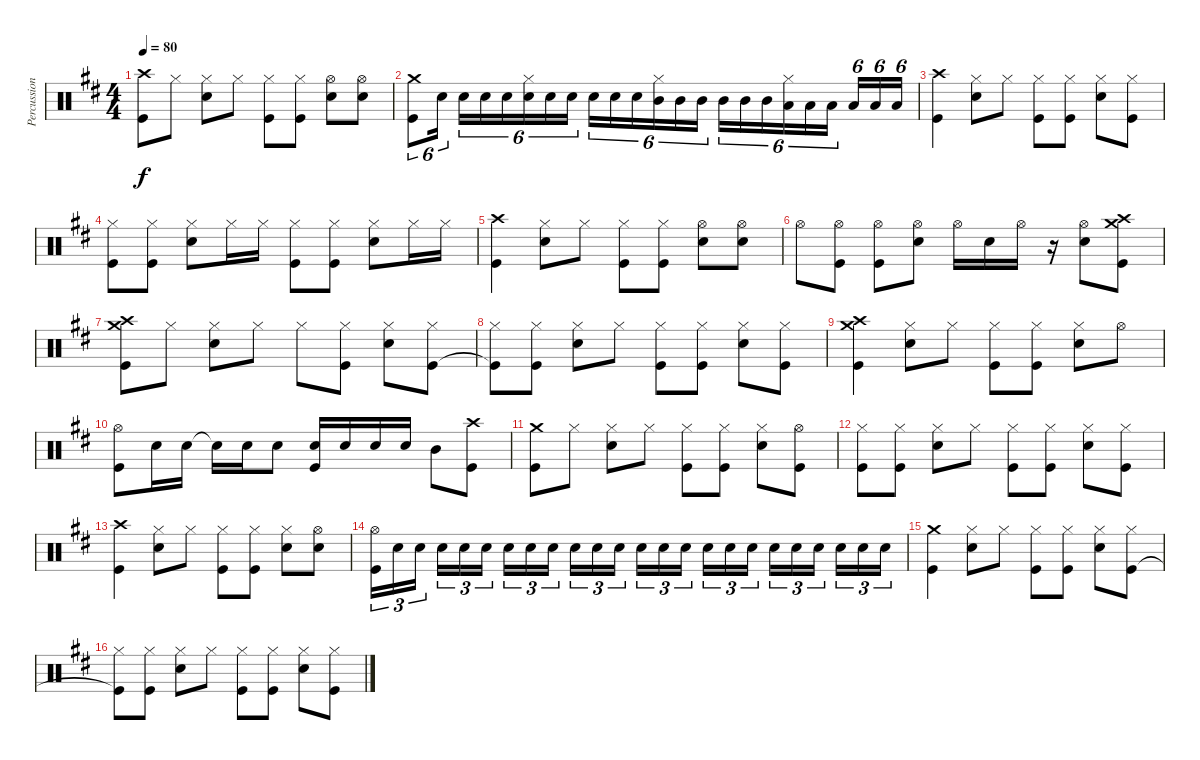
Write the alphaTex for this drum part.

\track ("Percussions" "Percussion") {instrument percussion}
\staff {score}
\articulation defaults
\ts (4 4)
\tempo 80
\clef neutral
\ks d
("Crash high (hit)" "Kick (hit)").8{dy f} "Hi-Hat (closed)".8 ("Hi-Hat (closed)" "Snare (hit) 2").8 "Hi-Hat (closed)".8 ("Hi-Hat (closed)" "Kick (hit)").8 ("Hi-Hat (closed)" "Kick (hit)").8 ("Hi-Hat (open)" "Snare (hit) 2").8 ("Hi-Hat (open)" "Snare (hit) 2").8 |
("Crash medium (hit)" "Kick (hit)").8{tu (6 4)} "Snare (hit) 2".16{tu (6 4)} "Snare (hit) 2".16{tu (6 4)} "Snare (hit) 2".16{tu (6 4)} "Snare (hit) 2".16{tu (6 4)} ("Hi-Hat (closed)" "Snare (hit) 2").16{tu (6 4)} "Snare (hit) 2".16{tu (6 4)} "Snare (hit) 2".16{tu (6 4)} "Snare (hit) 2".16{tu (6 4)} "Snare (hit) 2".16{tu (6 4)} "Snare (hit) 2".16{tu (6 4)} ("Hi-Hat (closed)" "Mid Tom (hit)").16{tu (6 4)} "Mid Tom (hit)".16{tu (6 4)} "Mid Tom (hit)".16{tu (6 4)} "Mid Tom (hit)".16{tu (6 4)} "Mid Tom (hit)".16{tu (6 4)} "Mid Tom (hit)".16{tu (6 4)} ("Hi-Hat (closed)" "Low Tom (hit)").16{tu (6 4)} "Low Tom (hit)".16{tu (6 4)} "Low Tom (hit)".16{tu (6 4)} "Low Tom (hit)".16{tu (6 4)} "Low Tom (hit)".16{tu (6 4)} "Low Tom (hit)".16{tu (6 4)} |
("Crash high (hit)" "Kick (hit)").4 ("Hi-Hat (closed)" "Snare (hit) 2").8 "Hi-Hat (closed)".8 ("Hi-Hat (closed)" "Kick (hit)").8 ("Hi-Hat (closed)" "Kick (hit)").8 ("Hi-Hat (closed)" "Snare (hit) 2").8 ("Hi-Hat (closed)" "Kick (hit)").8 |
("Hi-Hat (closed)" "Kick (hit)").8 ("Hi-Hat (closed)" "Kick (hit)").8 ("Hi-Hat (closed)" "Snare (hit) 2").8 "Hi-Hat (closed)".16 "Hi-Hat (closed)".16 ("Hi-Hat (closed)" "Kick (hit)").8 ("Hi-Hat (closed)" "Kick (hit)").8 ("Hi-Hat (closed)" "Snare (hit) 2").8 "Hi-Hat (closed)".16 "Hi-Hat (closed)".16 |
("Crash high (hit)" "Kick (hit)").4 ("Hi-Hat (closed)" "Snare (hit) 2").8 "Hi-Hat (closed)".8 ("Hi-Hat (closed)" "Kick (hit)").8 ("Hi-Hat (closed)" "Kick (hit)").8 ("Hi-Hat (open)" "Snare (hit) 2").8 ("Hi-Hat (open)" "Snare (hit) 2").8 |
"Hi-Hat (open)".8 ("Hi-Hat (open)" "Kick (hit)").8 ("Hi-Hat (open)" "Kick (hit)").8 ("Hi-Hat (open)" "Snare (hit) 2").8 "Hi-Hat (open)".16 "Snare (hit) 2".16 "Hi-Hat (open)".16 r.16 ("Hi-Hat (open)" "Snare (hit) 2").8 ("Crash medium (hit)" "Crash high (hit)" "Kick (hit)").8 |
("Crash medium (hit)" "Crash high (hit)" "Kick (hit)").8 "Hi-Hat (closed)".8 ("Hi-Hat (closed)" "Snare (hit) 2").8 "Hi-Hat (closed)".8 "Hi-Hat (closed)".8 ("Hi-Hat (closed)" "Kick (hit)").8 ("Hi-Hat (closed)" "Snare (hit) 2").8 ("Hi-Hat (closed)" "Kick (hit)").8 |
("Hi-Hat (closed)" "Kick (hit)"{t}).8 ("Hi-Hat (closed)" "Kick (hit)").8 ("Hi-Hat (closed)" "Snare (hit) 2").8 "Hi-Hat (closed)".8 ("Hi-Hat (closed)" "Kick (hit)").8 ("Hi-Hat (closed)" "Kick (hit)").8 ("Hi-Hat (closed)" "Snare (hit) 2").8 ("Hi-Hat (closed)" "Kick (hit)").8 |
("Crash high (hit)" "Crash medium (hit)" "Kick (hit)").4 ("Hi-Hat (closed)" "Snare (hit) 2").8 "Hi-Hat (closed)".8 ("Hi-Hat (closed)" "Kick (hit)").8 ("Hi-Hat (closed)" "Kick (hit)").8 ("Hi-Hat (closed)" "Snare (hit) 2").8 "Hi-Hat (open)".8 |
("Hi-Hat (open)" "Kick (hit)").8 "Snare (hit) 2".16 "Snare (hit) 2".16 "Snare (hit) 2"{t}.16 "Snare (hit) 2".16 "Snare (hit) 2".8 ("Snare (hit) 2" "Kick (hit)").16 "Snare (hit) 2".16 "Snare (hit) 2".16 "Snare (hit) 2".16 "Mid Tom (hit)".8 ("Crash high (hit)" "Kick (hit)").8 |
("Crash medium (hit)" "Kick (hit)").8 "Hi-Hat (closed)".8 ("Hi-Hat (closed)" "Snare (hit) 2").8 "Hi-Hat (closed)".8 ("Hi-Hat (closed)" "Kick (hit)").8 ("Hi-Hat (closed)" "Kick (hit)").8 ("Hi-Hat (closed)" "Snare (hit) 2").8 ("Hi-Hat (open)" "Kick (hit)").8 |
("Hi-Hat (closed)" "Kick (hit)").8 ("Hi-Hat (closed)" "Kick (hit)").8 ("Hi-Hat (closed)" "Snare (hit) 2").8 "Hi-Hat (closed)".8 ("Hi-Hat (closed)" "Kick (hit)").8 ("Hi-Hat (closed)" "Kick (hit)").8 ("Hi-Hat (closed)" "Snare (hit) 2").8 ("Hi-Hat (closed)" "Kick (hit)").8 |
("Crash high (hit)" "Kick (hit)").4 ("Hi-Hat (closed)" "Snare (hit) 2").8 "Hi-Hat (closed)".8 ("Hi-Hat (closed)" "Kick (hit)").8 ("Hi-Hat (closed)" "Kick (hit)").8 ("Hi-Hat (closed)" "Snare (hit) 2").8 ("Hi-Hat (open)" "Snare (hit) 2").8 |
("Hi-Hat (open)" "Kick (hit)").16{tu (3 2)} "Snare (hit) 2".16{tu (3 2)} "Snare (hit) 2".16{tu (3 2)} "Snare (hit) 2".16{tu (3 2)} "Snare (hit) 2".16{tu (3 2)} "Snare (hit) 2".16{tu (3 2)} "Snare (hit) 2".16{tu (3 2)} "Snare (hit) 2".16{tu (3 2)} "Snare (hit) 2".16{tu (3 2)} "Snare (hit) 2".16{tu (3 2)} "Snare (hit) 2".16{tu (3 2)} "Snare (hit) 2".16{tu (3 2)} "Snare (hit) 2".16{tu (3 2)} "Snare (hit) 2".16{tu (3 2)} "Snare (hit) 2".16{tu (3 2)} "Snare (hit) 2".16{tu (3 2)} "Snare (hit) 2".16{tu (3 2)} "Snare (hit) 2".16{tu (3 2)} "Snare (hit) 2".16{tu (3 2)} "Snare (hit) 2".16{tu (3 2)} "Snare (hit) 2".16{tu (3 2)} "Snare (hit) 2".16{tu (3 2)} "Snare (hit) 2".16{tu (3 2)} "Snare (hit) 2".16{tu (3 2)} |
("Crash medium (hit)" "Kick (hit)").4 ("Hi-Hat (closed)" "Snare (hit) 2").8 "Hi-Hat (closed)".8 ("Hi-Hat (closed)" "Kick (hit)").8 ("Hi-Hat (closed)" "Kick (hit)").8 ("Hi-Hat (closed)" "Snare (hit) 2").8 ("Hi-Hat (closed)" "Kick (hit)").8 |
("Hi-Hat (closed)" "Kick (hit)"{t}).8 ("Hi-Hat (closed)" "Kick (hit)").8 ("Hi-Hat (closed)" "Snare (hit) 2").8 "Hi-Hat (closed)".8 ("Hi-Hat (closed)" "Kick (hit)").8 ("Hi-Hat (closed)" "Kick (hit)").8 ("Hi-Hat (closed)" "Snare (hit) 2").8 ("Hi-Hat (closed)" "Kick (hit)").8
